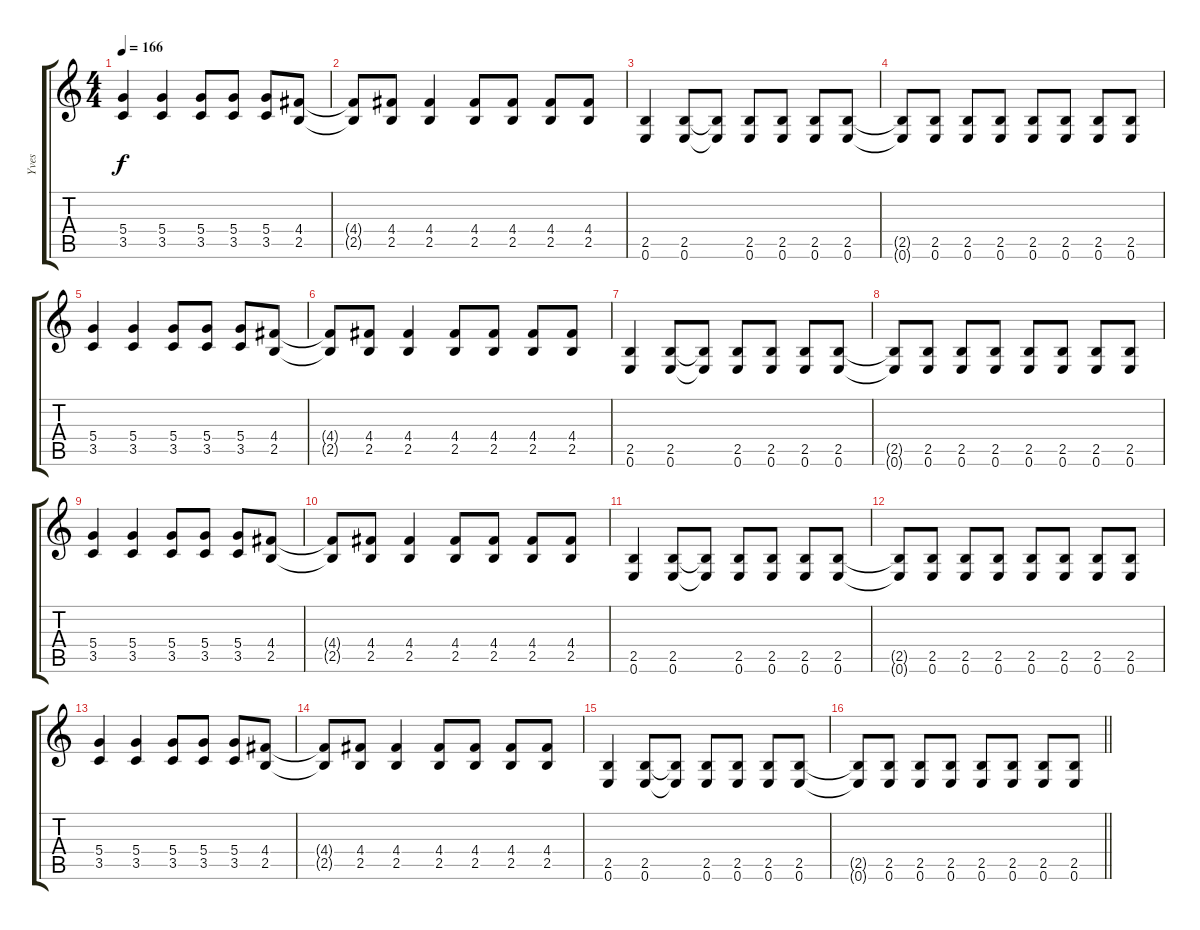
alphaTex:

\track ("Yves" "Yves") {instrument distortionguitar}
\staff {score tabs}
\tuning (E4 B3 G3 D3 A2 E2) {hide}
\ts (4 4)
\tempo 166
\clef g2
\ks c
(5.4 3.5).4{dy f} (5.4 3.5).4 (5.4 3.5).8 (5.4 3.5).8 (5.4 3.5).8 (4.4 2.5).8 |
(4.4{t} 2.5{t}).8 (4.4 2.5).8 (4.4 2.5).4 (4.4 2.5).8 (4.4 2.5).8 (4.4 2.5).8 (4.4 2.5).8 |
(2.5 0.6).4 (2.5 0.6).8 (2.5{t} 0.6{t}).8 (2.5 0.6).8 (2.5 0.6).8 (2.5 0.6).8 (2.5 0.6).8 |
(2.5{t} 0.6{t}).8 (2.5 0.6).8 (2.5 0.6).8 (2.5 0.6).8 (2.5 0.6).8 (2.5 0.6).8 (2.5 0.6).8 (2.5 0.6).8 |
(5.4 3.5).4 (5.4 3.5).4 (5.4 3.5).8 (5.4 3.5).8 (5.4 3.5).8 (4.4 2.5).8 |
(4.4{t} 2.5{t}).8 (4.4 2.5).8 (4.4 2.5).4 (4.4 2.5).8 (4.4 2.5).8 (4.4 2.5).8 (4.4 2.5).8 |
(2.5 0.6).4 (2.5 0.6).8 (2.5{t} 0.6{t}).8 (2.5 0.6).8 (2.5 0.6).8 (2.5 0.6).8 (2.5 0.6).8 |
(2.5{t} 0.6{t}).8 (2.5 0.6).8 (2.5 0.6).8 (2.5 0.6).8 (2.5 0.6).8 (2.5 0.6).8 (2.5 0.6).8 (2.5 0.6).8 |
(5.4 3.5).4 (5.4 3.5).4 (5.4 3.5).8 (5.4 3.5).8 (5.4 3.5).8 (4.4 2.5).8 |
(4.4{t} 2.5{t}).8 (4.4 2.5).8 (4.4 2.5).4 (4.4 2.5).8 (4.4 2.5).8 (4.4 2.5).8 (4.4 2.5).8 |
(2.5 0.6).4 (2.5 0.6).8 (2.5{t} 0.6{t}).8 (2.5 0.6).8 (2.5 0.6).8 (2.5 0.6).8 (2.5 0.6).8 |
(2.5{t} 0.6{t}).8 (2.5 0.6).8 (2.5 0.6).8 (2.5 0.6).8 (2.5 0.6).8 (2.5 0.6).8 (2.5 0.6).8 (2.5 0.6).8 |
(5.4 3.5).4 (5.4 3.5).4 (5.4 3.5).8 (5.4 3.5).8 (5.4 3.5).8 (4.4 2.5).8 |
(4.4{t} 2.5{t}).8 (4.4 2.5).8 (4.4 2.5).4 (4.4 2.5).8 (4.4 2.5).8 (4.4 2.5).8 (4.4 2.5).8 |
(2.5 0.6).4 (2.5 0.6).8 (2.5{t} 0.6{t}).8 (2.5 0.6).8 (2.5 0.6).8 (2.5 0.6).8 (2.5 0.6).8 |
\barLineRight lightlight
(2.5{t} 0.6{t}).8 (2.5 0.6).8 (2.5 0.6).8 (2.5 0.6).8 (2.5 0.6).8 (2.5 0.6).8 (2.5 0.6).8 (2.5 0.6).8
